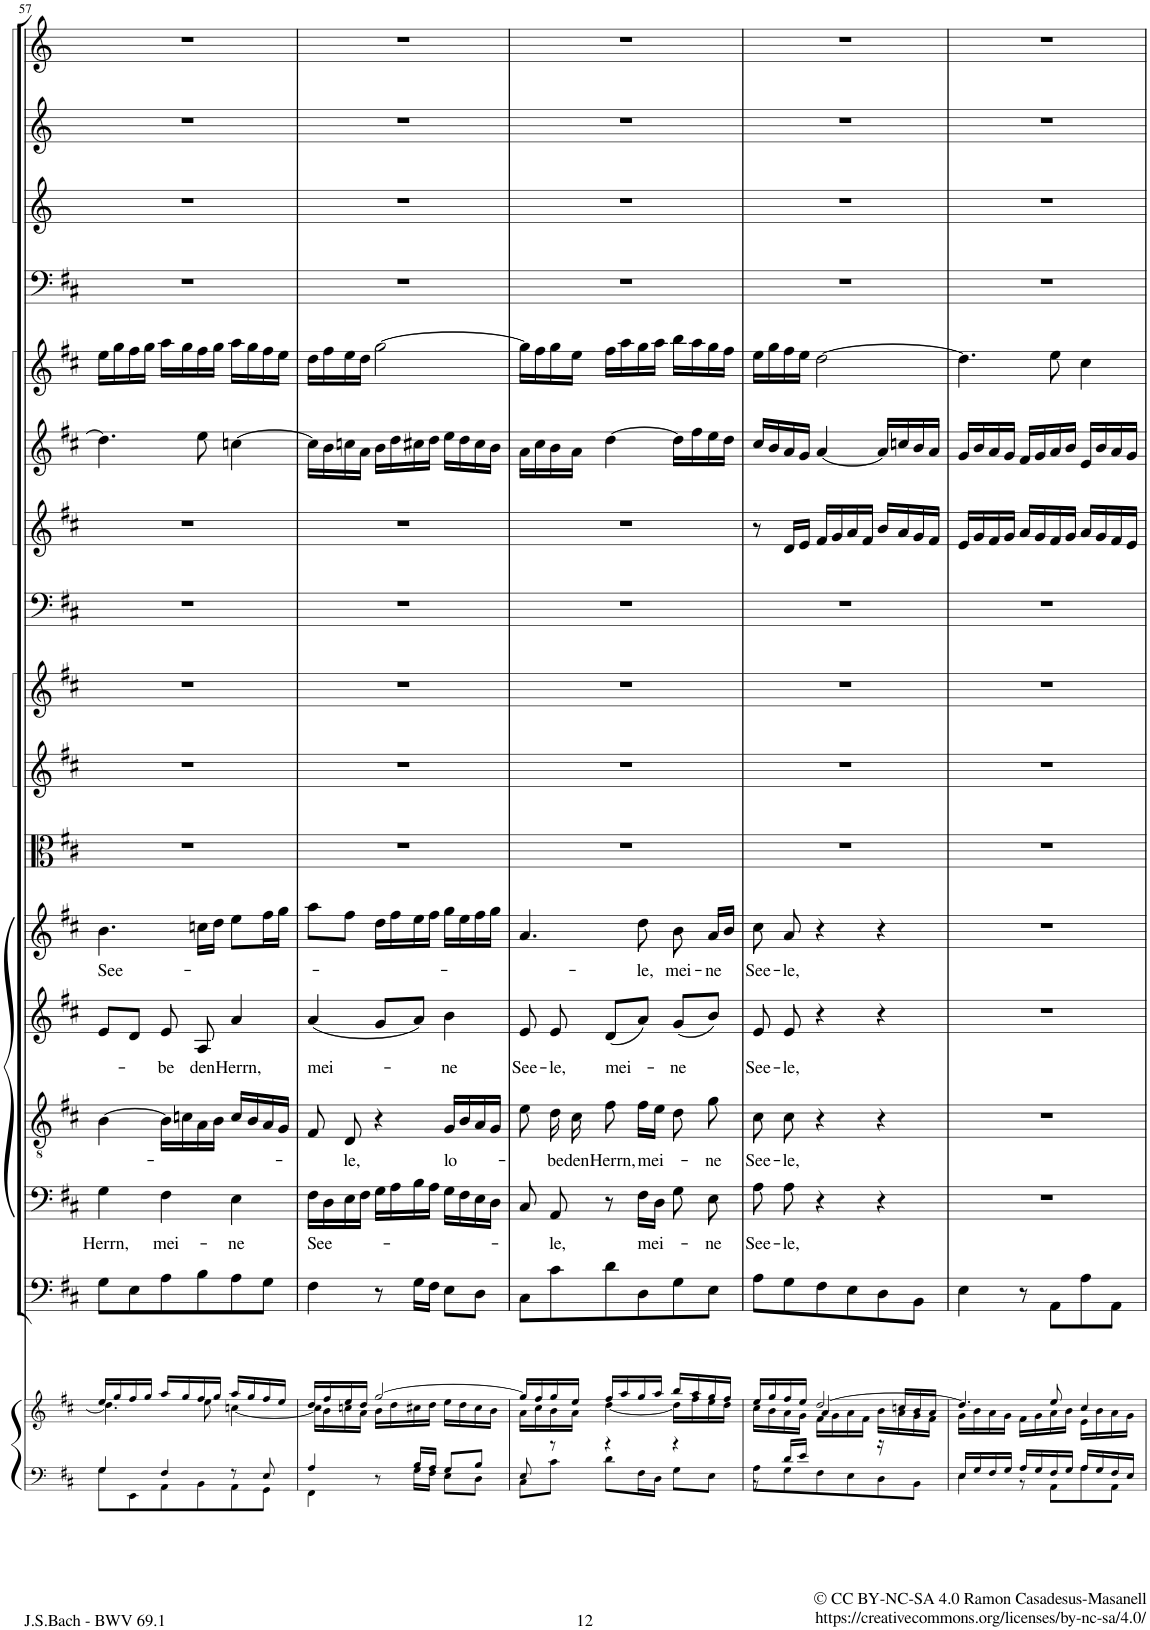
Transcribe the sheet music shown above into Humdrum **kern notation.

**kern	**kern	**kern	**kern	**text	**kern	**text	**kern	**text	**kern	**text	**kern	**kern	**kern	**kern	**kern	**kern	**kern	**kern	**kern	**kern	**kern
*part17	*part17	*part16	*part15	*part15	*part14	*part14	*part13	*part13	*part12	*part12	*part11	*part10	*part9	*part8	*part7	*part6	*part5	*part4	*part3	*part2	*part1
*staff18	*staff17	*staff16	*staff15	*staff15	*staff14	*staff14	*staff13	*staff13	*staff12	*staff12	*staff11	*staff10	*staff9	*staff8	*staff7	*staff6	*staff5	*staff4	*staff3	*staff2	*staff1
*I"Piano reduction	*	*I"Continuo	*I"Basso	*	*I"Tenore	*	*I"Alto	*	*I"Soprano	*	*I"Viola	*I"Violino II	*I"Violino I	*I"Fagotto	*I"Oboe III	*I"Oboe II	*I"Oboe I	*I"Timpani	*I"Tromba III (D)	*I"Tromba II (D)	*I"Tromba I (D)
*I'Pno	*	*	*	*	*	*	*	*	*	*	*	*	*	*	*I'Ob	*I'Ob	*I'Ob	*I'Timp	*	*	*
!!LO:PB:g=z
*clefF4	*clefG2	*clefF4	*clefF4	*	*clefGv2	*	*clefG2	*	*clefG2	*	*clefC3	*clefG2	*clefG2	*clefF4	*clefG2	*clefG2	*clefG2	*clefF4	*clefG2	*clefG2	*clefG2
*	*	*	*	*	*	*	*	*	*	*	*	*	*	*	*	*	*	*	*Trd-1c-2	*Trd-1c-2	*Trd-1c-2
*k[f#c#]	*k[f#c#]	*k[f#c#]	*k[f#c#]	*	*k[f#c#]	*	*k[f#c#]	*	*k[f#c#]	*	*k[f#c#]	*k[f#c#]	*k[f#c#]	*k[f#c#]	*k[f#c#]	*k[f#c#]	*k[f#c#]	*k[f#c#]	*k[]	*k[]	*k[]
*M3/4	*M3/4	*M3/4	*M3/4	*	*M3/4	*	*M3/4	*	*M3/4	*	*M3/4	*M3/4	*M3/4	*M3/4	*M3/4	*M3/4	*M3/4	*M3/4	*M3/4	*M3/4	*M3/4
=57	=57	=57	=57	=57	=57	=57	=57	=57	=57	=57	=57	=57	=57	=57	=57	=57	=57	=57	=57	=57	=57
*^	*^	*	*	*	*	*	*	*	*	*	*	*	*	*	*	*	*	*	*	*	*
!	!	!	!	!	!	!LO:LY:b	!	!	!	!	!	!LO:LY:b	!	!	!	!	!	!	!	!	!	!	!
4G/	8G\L	16ee/LL	4.dd\]	8G\L	4G\	Herrn,	[4B\	.	8e/L	.	4.b\	See-	2.r	2.r	2.r	2.r	2.r	4.dd\]	16ee\LL	2.r	2.r	2.r	2.r
.	.	16gg/	.	.	.	.	.	.	.	.	.	.	.	.	.	.	.	.	16gg\	.	.	.	.
.	8EE\	16ff#/	.	8E\	.	.	.	.	8d/J	.	.	.	.	.	.	.	.	.	16ff#\	.	.	.	.
.	.	16gg/JJ	.	.	.	.	.	.	.	.	.	.	.	.	.	.	.	.	16gg\JJ	.	.	.	.
!	!	!	!	!	!	!LO:LY:b	!	!	!	!LO:LY:b	!	!	!	!	!	!	!	!	!	!	!	!	!
4F#/	8AA\	16aa/LL	.	8A\	4F#\	mei-	16B\LL]	.	8e/	-be	.	.	.	.	.	.	.	.	16aa\LL	.	.	.	.
.	.	16gg/	.	.	.	.	16cn\	.	.	.	.	.	.	.	.	.	.	.	16gg\	.	.	.	.
!	!	!	!	!	!	!	!	!	!	!LO:LY:b	!	!	!	!	!	!	!	!	!	!	!	!	!
.	8BB\	16ff#/	8ee\	8B\	.	.	16A\	.	8A/	den	16ccn\LL	.	.	.	.	.	.	8ee\	16ff#\	.	.	.	.
.	.	16gg/JJ	.	.	.	.	16B\JJ	.	.	.	16dd\JJ	.	.	.	.	.	.	.	16gg\JJ	.	.	.	.
!	!	!	!	!	!	!LO:LY:b	!	!	!	!LO:LY:b	!	!	!	!	!	!	!	!	!	!	!	!	!
8r	8AA\	16aa/LL	[4ccn\	8A\	4E\	ne	16c/LL	.	4a/	Herrn,	8ee\L	.	.	.	.	.	.	[4ccn\	16aa\LL	.	.	.	.
.	.	16gg/	.	.	.	.	16B/	.	.	.	.	.	.	.	.	.	.	.	16gg\	.	.	.	.
8E/	8GG\J	16ff#/	.	8G\J	.	.	16A/	.	.	.	16ff#\L	.	.	.	.	.	.	.	16ff#\	.	.	.	.
.	.	16ee/JJ	.	.	.	.	16G/JJ	.	.	.	16gg\JJ	.	.	.	.	.	.	.	16ee\JJ	.	.	.	.
=58	=58	=58	=58	=58	=58	=58	=58	=58	=58	=58	=58	=58	=58	=58	=58	=58	=58	=58	=58	=58	=58	=58	=58
!	!	!	!	!	!	!LO:LY:b	!	!	!	!LO:LY:b	!	!	!	!	!	!	!	!	!	!	!	!	!
4A/	4FF#\	16dd/LL	16cc\LL]	4F#\	16F#\LL	See-	8F#/	.	(4a/	mei-	8aa\L	.	2.r	2.r	2.r	2.r	2.r	16cc\LL]	16dd\LL	2.r	2.r	2.r	2.r
.	.	16ff#/	16b\	.	16D\	.	.	.	.	.	.	.	.	.	.	.	.	16b\	16ff#\	.	.	.	.
!	!	!	!	!	!	!	!	!LO:LY:b	!	!	!	!	!	!	!	!	!	!	!	!	!	!	!
.	.	16ee/	16ccn\	.	16E\	.	8D/	le,	.	.	8ff#\J	.	.	.	.	.	.	16ccn\	16ee\	.	.	.	.
.	.	16dd/JJ	16a\JJ	.	16F#\JJ	.	.	.	.	.	.	.	.	.	.	.	.	16a\JJ	16dd\JJ	.	.	.	.
8r	8ryy	[2gg/	16b\LL	8r	16G\LL	.	4r	.	8g/L	.	16dd\LL	.	.	.	.	.	.	16b\LL	[2gg\	.	.	.	.
.	.	.	16dd\	.	16A\	.	.	.	.	.	16ff#\	.	.	.	.	.	.	16dd\	.	.	.	.	.
16B/LL	16G\LL	.	16cc#X\	16G\LL	16B\	.	.	.	8a/J)	.	16ee\	.	.	.	.	.	.	16cc#X\	.	.	.	.	.
16A/JJ	16F#\JJ	.	16dd\JJ	16F#\JJ	16A\JJ	.	.	.	.	.	16ff#\JJ	.	.	.	.	.	.	16dd\JJ	.	.	.	.	.
!	!	!	!	!	!	!	!	!LO:LY:b	!	!LO:LY:b	!	!	!	!	!	!	!	!	!	!	!	!	!
8G/L	8E\L	.	16ee\LL	8E\L	16G\LL	.	16G/LL	lo-	4b\	-ne	16gg\LL	.	.	.	.	.	.	16ee\LL	.	.	.	.	.
.	.	.	16dd\	.	16F#\	.	16B/	.	.	.	16ee\	.	.	.	.	.	.	16dd\	.	.	.	.	.
8B/J	8D\J	.	16cc#\	8D\J	16E\	.	16A/	.	.	.	16ff#\	.	.	.	.	.	.	16cc#\	.	.	.	.	.
.	.	.	16b\JJ	.	16D\JJ	.	16G/JJ	.	.	.	16gg\JJ	.	.	.	.	.	.	16b\JJ	.	.	.	.	.
=59	=59	=59	=59	=59	=59	=59	=59	=59	=59	=59	=59	=59	=59	=59	=59	=59	=59	=59	=59	=59	=59	=59	=59
!	!	!	!	!	!	!	!	!	!	!LO:LY:b	!	!	!	!	!	!	!	!	!	!	!	!	!
8E/	8C#\L	16gg/LL]	16a\LL	8C#\L	8C#/	.	8e\	.	8e/	See-	4.a/	.	2.r	2.r	2.r	2.r	2.r	16a\LL	16gg\LL]	2.r	2.r	2.r	2.r
.	.	16ff#/	16cc#\	.	.	.	.	.	.	.	.	.	.	.	.	.	.	16cc#\	16ff#\	.	.	.	.
!	!	!	!	!	!	!LO:LY:b	!	!LO:LY:b	!	!LO:LY:b	!	!	!	!	!	!	!	!	!	!	!	!	!
8r	8c#\J	16gg/	16b\	8c#\	8AA/	le,	16d\	be	8e/	le,	.	.	.	.	.	.	.	16b\	16gg\	.	.	.	.
!	!	!	!	!	!	!	!	!LO:LY:b	!	!	!	!	!	!	!	!	!	!	!	!	!	!	!
.	.	16ee/JJ	16a\JJ	.	.	.	16c#\	den	.	.	.	.	.	.	.	.	.	16a\JJ	16ee\JJ	.	.	.	.
!	!	!	!	!	!	!	!	!LO:LY:b	!	!LO:LY:b	!	!	!	!	!	!	!	!	!	!	!	!	!
4r	8d\L	16ff#/LL	[4dd\	8d\	8r	.	8f#\	Herrn,	(8d/L	mei-	.	.	.	.	.	.	.	[4dd\	16ff#\LL	.	.	.	.
.	.	16aa/	.	.	.	.	.	.	.	.	.	.	.	.	.	.	.	.	16aa\	.	.	.	.
!	!	!	!	!	!	!LO:LY:b	!	!LO:LY:b	!	!	!	!LO:LY:b	!	!	!	!	!	!	!	!	!	!	!
.	16F#\L	16gg/	.	8D\	16F#\LL	mei-	16f#\LL	mei-	8a/J)	.	8dd\	-le,	.	.	.	.	.	.	16gg\	.	.	.	.
.	16D\JJ	16aa/JJ	.	.	16D\JJ	.	16e\JJ	.	.	.	.	.	.	.	.	.	.	.	16aa\JJ	.	.	.	.
!	!	!	!	!	!	!	!	!	!	!LO:LY:b	!	!LO:LY:b	!	!	!	!	!	!	!	!	!	!	!
4r	8G\L	16bb/LL	16dd\LL]	8G\	8G\	.	8d\	.	(8g/L	ne	8b\	mei-	.	.	.	.	.	16dd\LL]	16bb\LL	.	.	.	.
.	.	16aa/	16ff#\	.	.	.	.	.	.	.	.	.	.	.	.	.	.	16ff#\	16aa\	.	.	.	.
!	!	!	!	!	!	!LO:LY:b	!	!LO:LY:b	!	!	!	!LO:LY:b	!	!	!	!	!	!	!	!	!	!	!
.	8E\J	16gg/	16ee\	8E\J	8E\	-ne	8g\	-ne	8b/J)	.	16a/LL	ne	.	.	.	.	.	16ee\	16gg\	.	.	.	.
.	.	16ff#/JJ	16dd\JJ	.	.	.	.	.	.	.	16b/JJ	.	.	.	.	.	.	16dd\JJ	16ff#\JJ	.	.	.	.
=60	=60	=60	=60	=60	=60	=60	=60	=60	=60	=60	=60	=60	=60	=60	=60	=60	=60	=60	=60	=60	=60	=60	=60
*	*	*	*^	*	*	*	*	*	*	*	*	*	*	*	*	*	*	*	*	*	*	*	*
!	!	!	!	!	!	!	!LO:LY:b	!	!LO:LY:b	!	!LO:LY:b	!	!LO:LY:b	!	!	!	!	!	!	!	!	!	!	!
8ryy	8A\L	16ee/LL	8r	16cc#\LL	8A\L	8A\	See-	8c#\	See-	8e/	See-	8cc#\	See-	2.r	2.r	2.r	2.r	8r	16cc#/LL	16ee\LL	2.r	2.r	2.r	2.r
.	.	16gg/	.	16b\	.	.	.	.	.	.	.	.	.	.	.	.	.	.	16b/	16gg\	.	.	.	.
!	!	!	!	!	!	!	!LO:LY:b	!	!LO:LY:b	!	!LO:LY:b	!	!LO:LY:b	!	!	!	!	!	!	!	!	!	!	!
16d/LL	8G\	16ff#/	8ryy	16a\	8G\	8A\	le,	8c#\	le,	8e/	le,	8a/	le,	.	.	.	.	16d/LL	16a/	16ff#\	.	.	.	.
16e/JJ	.	16ee/JJ	.	16g\JJ	.	.	.	.	.	.	.	.	.	.	.	.	.	16e/JJ	16g/JJ	16ee\JJ	.	.	.	.
2ryy	8F#\	[2dd/	16f#\LL	4a/	8F#\	4r	.	4r	.	4r	.	4r	.	.	.	.	.	16f#/LL	[4a/	[2dd\	.	.	.	.
.	.	.	16g\	.	.	.	.	.	.	.	.	.	.	.	.	.	.	16g/	.	.	.	.	.	.
.	8E\	.	16a\	.	8E\	.	.	.	.	.	.	.	.	.	.	.	.	16a/	.	.	.	.	.	.
.	.	.	16f#\JJ	.	.	.	.	.	.	.	.	.	.	.	.	.	.	16f#/JJ	.	.	.	.	.	.
.	8D\	.	16b\LL	16r	8D\	4r	.	4r	.	4r	.	4r	.	.	.	.	.	16b/LL	16a/LL]	.	.	.	.	.
.	.	.	16a\	16ccn/LL	.	.	.	.	.	.	.	.	.	.	.	.	.	16a/	16ccn/	.	.	.	.	.
.	8BB\J	.	16g\	16b/	8BB\J	.	.	.	.	.	.	.	.	.	.	.	.	16g/	16b/	.	.	.	.	.
.	.	.	16f#\JJ	16a/JJ	.	.	.	.	.	.	.	.	.	.	.	.	.	16f#/JJ	16a/JJ	.	.	.	.	.
*	*	*	*v	*v	*	*	*	*	*	*	*	*	*	*	*	*	*	*	*	*	*	*	*	*
=61	=61	=61	=61	=61	=61	=61	=61	=61	=61	=61	=61	=61	=61	=61	=61	=61	=61	=61	=61	=61	=61	=61	=61
16E/LL	4E\	4.dd/]	16g\LL	4E\	2.r	.	2.r	.	2.r	.	2.r	.	2.r	2.r	2.r	2.r	16e/LL	16g/LL	4.dd\]	2.r	2.r	2.r	2.r
16G/	.	.	16b\	.	.	.	.	.	.	.	.	.	.	.	.	.	16g/	16b/	.	.	.	.	.
16F#/	.	.	16a\	.	.	.	.	.	.	.	.	.	.	.	.	.	16f#/	16a/	.	.	.	.	.
16G/JJ	.	.	16g\JJ	.	.	.	.	.	.	.	.	.	.	.	.	.	16g/JJ	16g/JJ	.	.	.	.	.
16A/LL	8r	.	16f#\LL	8r	.	.	.	.	.	.	.	.	.	.	.	.	16a/LL	16f#/LL	.	.	.	.	.
16G/	.	.	16g\	.	.	.	.	.	.	.	.	.	.	.	.	.	16g/	16g/	.	.	.	.	.
16F#/	8AA\L	8ee/	16a\	8AA\L	.	.	.	.	.	.	.	.	.	.	.	.	16f#/	16a/	8ee\	.	.	.	.
16G/JJ	.	.	16b\JJ	.	.	.	.	.	.	.	.	.	.	.	.	.	16g/JJ	16b/JJ	.	.	.	.	.
16A/LL	8A\	4cc#/	16e\LL	8A\	.	.	.	.	.	.	.	.	.	.	.	.	16a/LL	16e/LL	4cc#\	.	.	.	.
16G/	.	.	16b\	.	.	.	.	.	.	.	.	.	.	.	.	.	16g/	16b/	.	.	.	.	.
16F#/	8AA\J	.	16a\	8AA\J	.	.	.	.	.	.	.	.	.	.	.	.	16f#/	16a/	.	.	.	.	.
16E/JJ	.	.	16g\JJ	.	.	.	.	.	.	.	.	.	.	.	.	.	16e/JJ	16g/JJ	.	.	.	.	.
*v	*v	*	*	*	*	*	*	*	*	*	*	*	*	*	*	*	*	*	*	*	*	*	*
*	*v	*v	*	*	*	*	*	*	*	*	*	*	*	*	*	*	*	*	*	*	*	*
=	=	=	=	=	=	=	=	=	=	=	=	=	=	=	=	=	=	=	=	=	=
*-	*-	*-	*-	*-	*-	*-	*-	*-	*-	*-	*-	*-	*-	*-	*-	*-	*-	*-	*-	*-	*-
